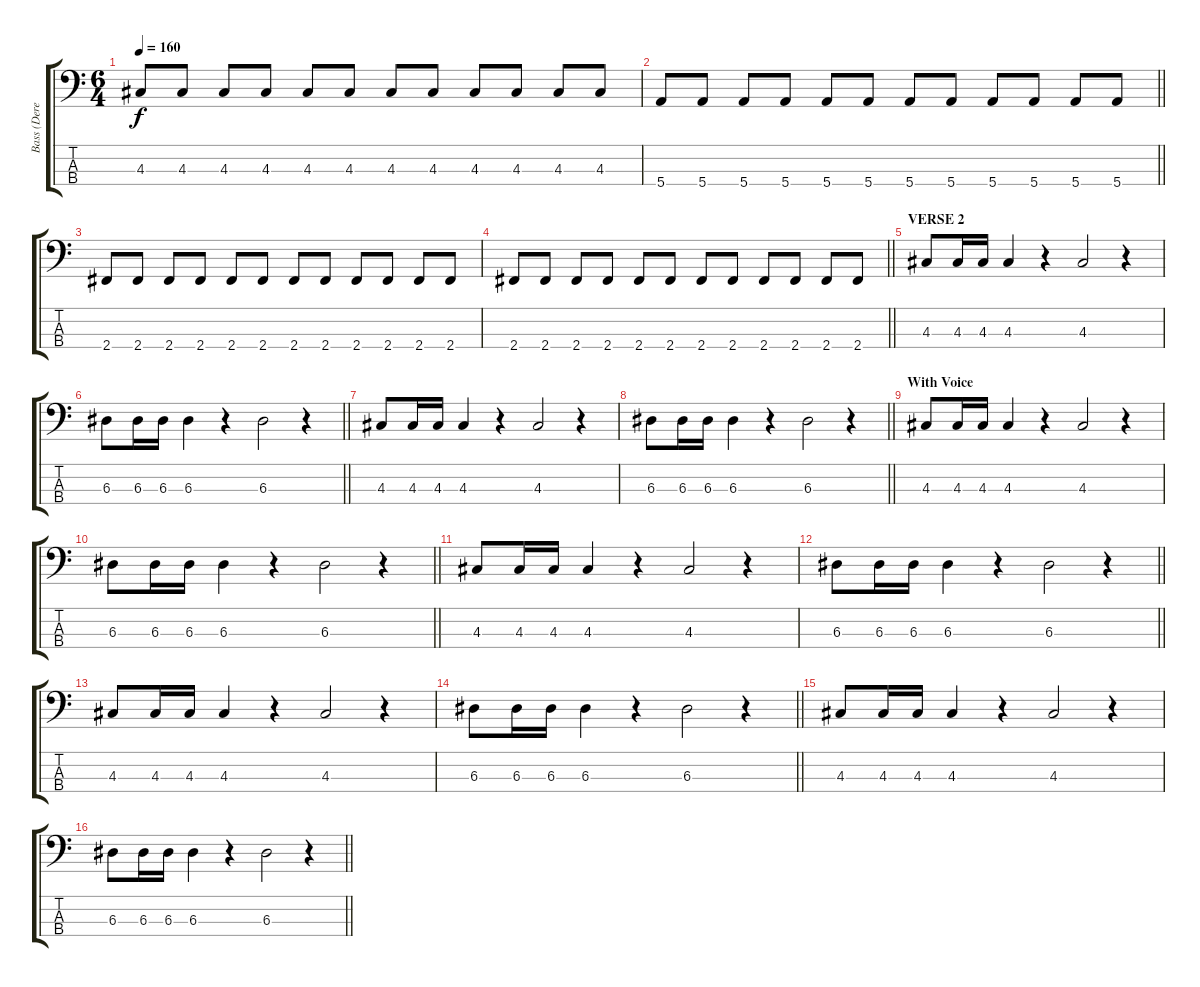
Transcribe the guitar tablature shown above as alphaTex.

\track ("Bass (Derek Doherty)" "Bass (Dere") {instrument electricbasspick}
\staff {score tabs}
\tuning (G2 D2 A1 E1) {hide}
\ts (6 4)
\tempo 160
\clef f4
\ks c
4.3.8{dy f} 4.3.8 4.3.8 4.3.8 4.3.8 4.3.8 4.3.8 4.3.8 4.3.8 4.3.8 4.3.8 4.3.8 |
\barLineRight lightlight
5.4.8 5.4.8 5.4.8 5.4.8 5.4.8 5.4.8 5.4.8 5.4.8 5.4.8 5.4.8 5.4.8 5.4.8 |
2.4.8 2.4.8 2.4.8 2.4.8 2.4.8 2.4.8 2.4.8 2.4.8 2.4.8 2.4.8 2.4.8 2.4.8 |
\barLineRight lightlight
2.4.8 2.4.8 2.4.8 2.4.8 2.4.8 2.4.8 2.4.8 2.4.8 2.4.8 2.4.8 2.4.8 2.4.8 |
\section ("" "VERSE 2")
4.3.8 4.3.16 4.3.16 4.3.4 r.4 4.3.2 r.4 |
\barLineRight lightlight
6.3.8 6.3.16 6.3.16 6.3.4 r.4 6.3.2 r.4 |
4.3.8 4.3.16 4.3.16 4.3.4 r.4 4.3.2 r.4 |
\barLineRight lightlight
6.3.8 6.3.16 6.3.16 6.3.4 r.4 6.3.2 r.4 |
\section ("" "With Voice")
4.3.8 4.3.16 4.3.16 4.3.4 r.4 4.3.2 r.4 |
\barLineRight lightlight
6.3.8 6.3.16 6.3.16 6.3.4 r.4 6.3.2 r.4 |
4.3.8 4.3.16 4.3.16 4.3.4 r.4 4.3.2 r.4 |
\barLineRight lightlight
6.3.8 6.3.16 6.3.16 6.3.4 r.4 6.3.2 r.4 |
4.3.8 4.3.16 4.3.16 4.3.4 r.4 4.3.2 r.4 |
\barLineRight lightlight
6.3.8 6.3.16 6.3.16 6.3.4 r.4 6.3.2 r.4 |
4.3.8 4.3.16 4.3.16 4.3.4 r.4 4.3.2 r.4 |
\barLineRight lightlight
6.3.8 6.3.16 6.3.16 6.3.4 r.4 6.3.2 r.4
